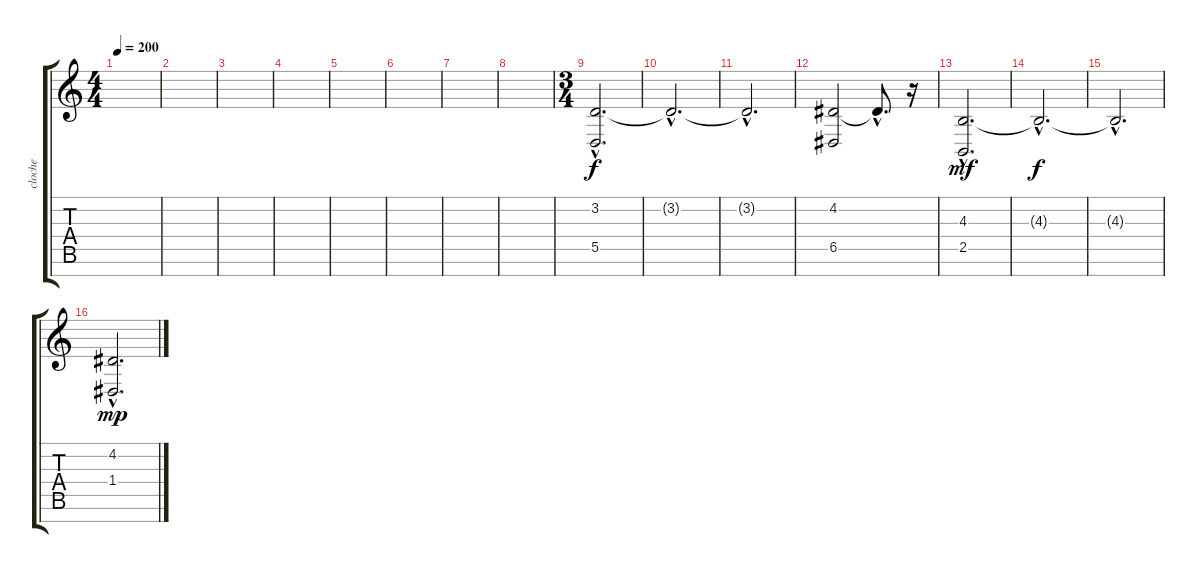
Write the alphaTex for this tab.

\track ("cloche" "cloche") {instrument tubularbells}
\staff {score tabs}
\tuning (E4 B3 G3 D3 A2 E2 B1) {hide}
\ts (4 4)
\tempo 200
\clef g2
\ks c
|
|
|
|
|
|
|
|
\ts (3 4)
(3.2{hac} 5.5{hac}).2{d dy f} |
3.2{hac t}.2{d} |
3.2{hac t}.2{d} |
(4.2 6.5).2 4.2{hac t}.8{d} r.16 |
(4.3{hac} 2.5{hac}).2{d dy mf} |
4.3{hac t}.2{d dy f} |
4.3{hac t}.2{d} |
(4.2{hac} 1.4{hac}).2{d dy mp}
